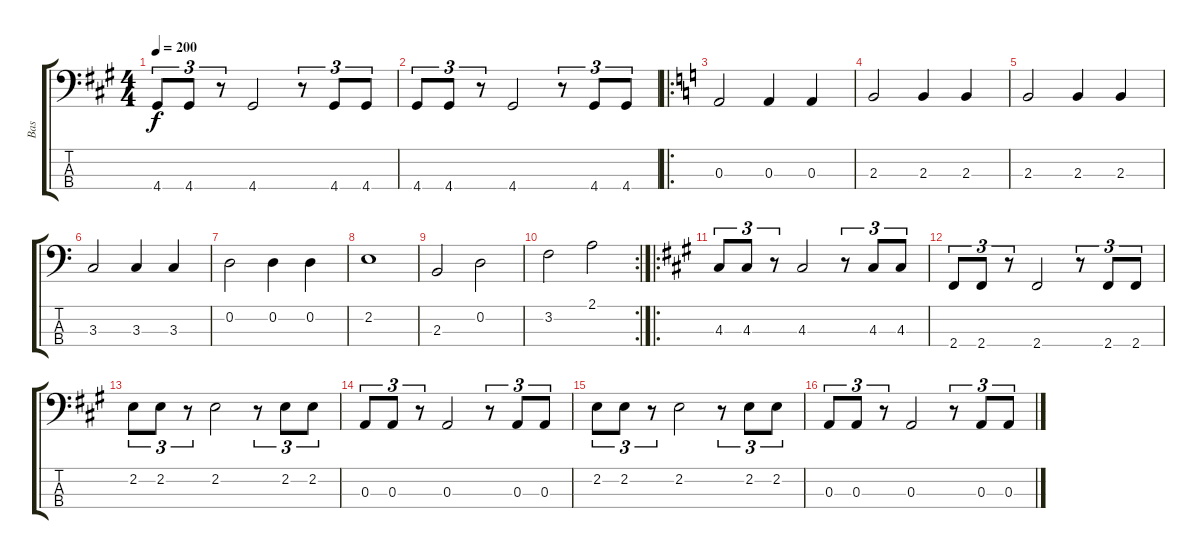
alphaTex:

\track ("Bas" "Bas") {instrument electricbassfinger}
\staff {score tabs}
\tuning (G2 D2 A1 E1) {hide}
\ts (4 4)
\tempo 200
\clef f4
\ks a
4.4.8{tu (3 2) dy f} 4.4.8{tu (3 2)} r.8{tu (3 2)} 4.4.2 r.8{tu (3 2)} 4.4.8{tu (3 2)} 4.4.8{tu (3 2)} |
4.4.8{tu (3 2)} 4.4.8{tu (3 2)} r.8{tu (3 2)} 4.4.2 r.8{tu (3 2)} 4.4.8{tu (3 2)} 4.4.8{tu (3 2)} |
\ro
\ks c
0.3.2 0.3.4 0.3.4 |
2.3.2 2.3.4 2.3.4 |
2.3.2 2.3.4 2.3.4 |
3.3.2 3.3.4 3.3.4 |
0.2.2 0.2.4 0.2.4 |
2.2.1 |
2.3.2 0.2.2 |
\rc 2
3.2.2 2.1.2 |
\ro
\ks a
4.3.8{tu (3 2)} 4.3.8{tu (3 2)} r.8{tu (3 2)} 4.3.2 r.8{tu (3 2)} 4.3.8{tu (3 2)} 4.3.8{tu (3 2)} |
2.4.8{tu (3 2)} 2.4.8{tu (3 2)} r.8{tu (3 2)} 2.4.2 r.8{tu (3 2)} 2.4.8{tu (3 2)} 2.4.8{tu (3 2)} |
2.2.8{tu (3 2)} 2.2.8{tu (3 2)} r.8{tu (3 2)} 2.2.2 r.8{tu (3 2)} 2.2.8{tu (3 2)} 2.2.8{tu (3 2)} |
0.3.8{tu (3 2)} 0.3.8{tu (3 2)} r.8{tu (3 2)} 0.3.2 r.8{tu (3 2)} 0.3.8{tu (3 2)} 0.3.8{tu (3 2)} |
2.2.8{tu (3 2)} 2.2.8{tu (3 2)} r.8{tu (3 2)} 2.2.2 r.8{tu (3 2)} 2.2.8{tu (3 2)} 2.2.8{tu (3 2)} |
0.3.8{tu (3 2)} 0.3.8{tu (3 2)} r.8{tu (3 2)} 0.3.2 r.8{tu (3 2)} 0.3.8{tu (3 2)} 0.3.8{tu (3 2)}
